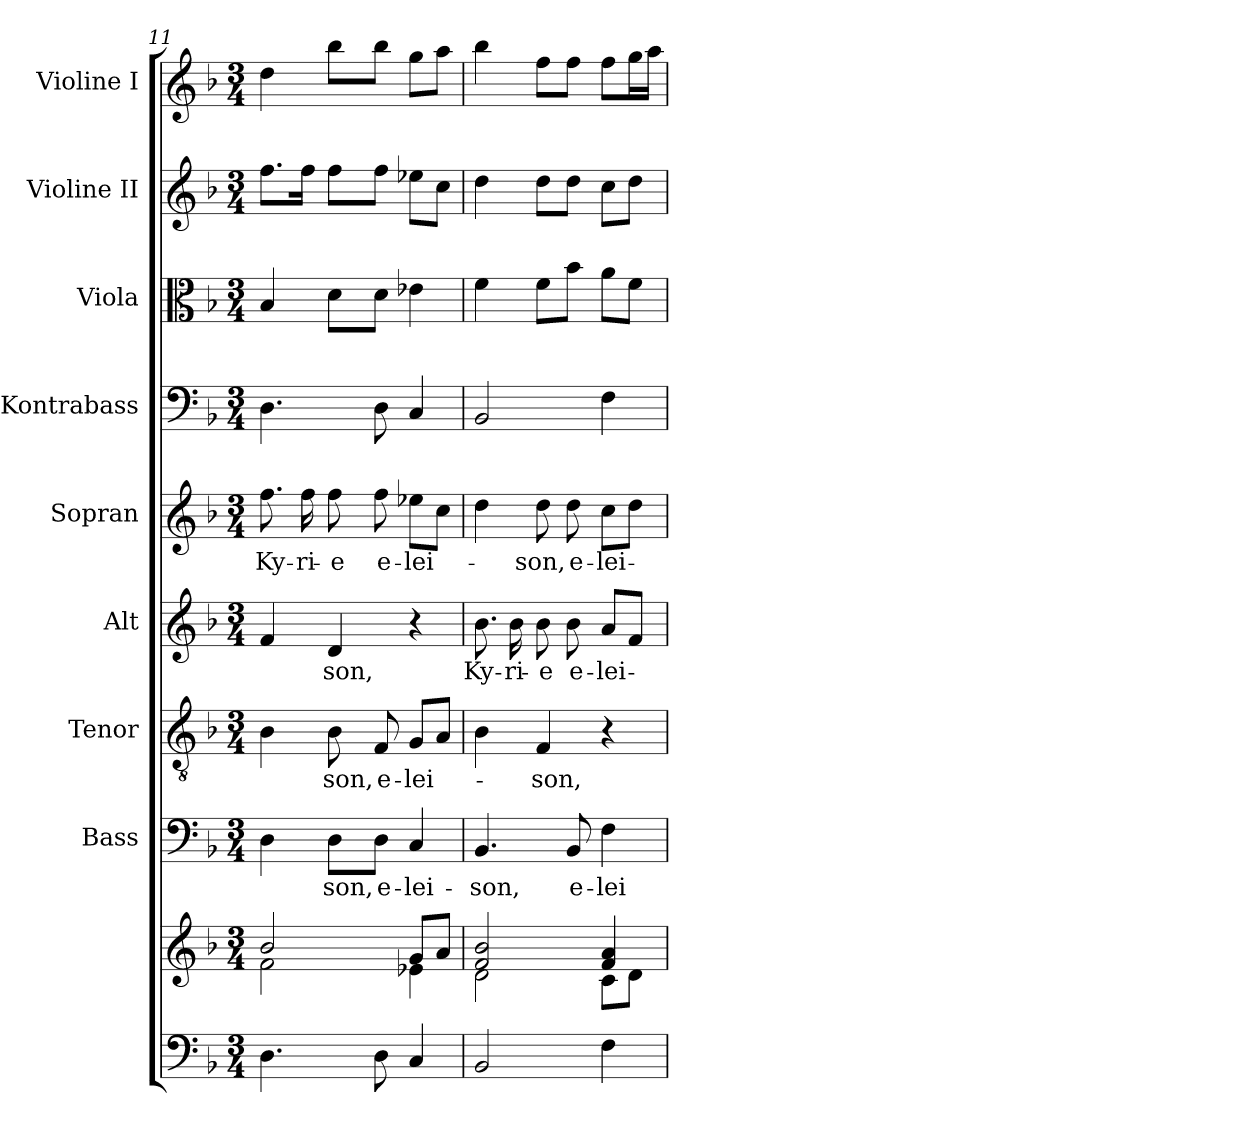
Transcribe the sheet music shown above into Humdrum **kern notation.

**kern	**kern	**kern	**text	**kern	**text	**kern	**text	**kern	**text	**kern	**kern	**kern	**kern
*part9	*part9	*part8	*part8	*part7	*part7	*part6	*part6	*part5	*part5	*part4	*part3	*part2	*part1
*staff10	*staff9	*staff8	*staff8	*staff7	*staff7	*staff6	*staff6	*staff5	*staff5	*staff4	*staff3	*staff2	*staff1
*	*	*I"Bass	*	*I"Tenor	*	*I"Alt	*	*I"Sopran	*	*I"Kontrabass	*I"Viola	*I"Violine II	*I"Violine I
*	*	*I'B.	*	*I'T.	*	*I'A.	*	*I'S.	*	*I'Kb.	*I'Vla.	*I'Vl. II	*I'Vl. I
*clefF4	*clefG2	*clefF4	*	*clefGv2	*	*clefG2	*	*clefG2	*	*clefF4	*clefC3	*clefG2	*clefG2
*	*	*	*	*	*	*	*	*	*	*ITrd7c12	*	*	*
*k[b-]	*k[b-]	*k[b-]	*	*k[b-]	*	*k[b-]	*	*k[b-]	*	*k[b-]	*k[b-]	*k[b-]	*k[b-]
*F:	*F:	*F:	*	*F:	*	*F:	*	*F:	*	*F:	*F:	*F:	*F:
*M3/4	*M3/4	*M3/4	*	*M3/4	*	*M3/4	*	*M3/4	*	*M3/4	*M3/4	*M3/4	*M3/4
=11	=11	=11	=11	=11	=11	=11	=11	=11	=11	=11	=11	=11	=11
*	*^	*	*	*	*	*	*	*	*	*	*	*	*
!	!	!	!	!	!	!	!	!	!	!LO:LY:b	!	!	!	!
4.D\	2b-/	2f\	4D\	.	4B-\	.	4f/	.	8.ff\	Ky-	4.DD\	4B-/	8.ff\L	4dd\
!	!	!	!	!	!	!	!	!	!	!LO:LY:b	!	!	!	!
.	.	.	.	.	.	.	.	.	16ff\	-ri-	.	.	16ff\Jk	.
!	!	!	!	!LO:LY:b	!	!LO:LY:b	!	!LO:LY:b	!	!LO:LY:b	!	!	!	!
.	.	.	8D\L	-son,	8B-\	-son,	4d/	-son,	8ff\	-e	.	8d\L	8ff\L	8bb-\L
!	!	!	!	!LO:LY:b	!	!LO:LY:b	!	!	!	!LO:LY:b	!	!	!	!
8D\	.	.	8D\J	e-	8F/	e-	.	.	8ff\	e-	8DD\	8d\J	8ff\J	8bb-\J
!	!	!	!	!LO:LY:b	!	!LO:LY:b	!	!	!	!LO:LY:b	!	!	!	!
4C/	8g/L	4e-X\	4C/	-lei-	8G/L	-lei-	4r	.	8ee-X\L	-lei-	4CC/	4e-X\	8ee-X\L	8gg\L
.	8a/J	.	.	.	8A/J	.	.	.	8cc\J	.	.	.	8cc\J	8aa\J
=12	=12	=12	=12	=12	=12	=12	=12	=12	=12	=12	=12	=12	=12	=12
!	!	!	!	!LO:LY:b	!	!	!	!LO:LY:b	!	!	!	!	!	!
2BB-/	2f/ 2b-/	2d\	4.BB-/	-son,	4B-\	.	8.b-\	Ky-	4dd\	.	2BBB-/	4f\	4dd\	4bb-\
!	!	!	!	!	!	!	!	!LO:LY:b	!	!	!	!	!	!
.	.	.	.	.	.	.	16b-\	-ri-	.	.	.	.	.	.
!	!	!	!	!	!	!LO:LY:b	!	!LO:LY:b	!	!LO:LY:b	!	!	!	!
.	.	.	.	.	4F/	-son,	8b-\	-e	8dd\	-son,	.	8f\L	8dd\L	8ff\L
!	!	!	!	!LO:LY:b	!	!	!	!LO:LY:b	!	!LO:LY:b	!	!	!	!
.	.	.	8BB-/	e-	.	.	8b-\	e-	8dd\	e-	.	8b-\J	8dd\J	8ff\J
!	!	!	!	!LO:LY:b	!	!	!	!LO:LY:b	!	!LO:LY:b	!	!	!	!
4F\	4f/ 4a/	8c\L	4F\	-lei-	4r	.	8a/L	-lei-	8cc\L	-lei-	4FF\	8a\L	8cc\L	8ff\L
.	.	8d\J	.	.	.	.	8f/J	.	8dd\J	.	.	8f\J	8dd\J	16gg\L
.	.	.	.	.	.	.	.	.	.	.	.	.	.	16aa\JJ
*	*v	*v	*	*	*	*	*	*	*	*	*	*	*	*
=	=	=	=	=	=	=	=	=	=	=	=	=	=
*-	*-	*-	*-	*-	*-	*-	*-	*-	*-	*-	*-	*-	*-
